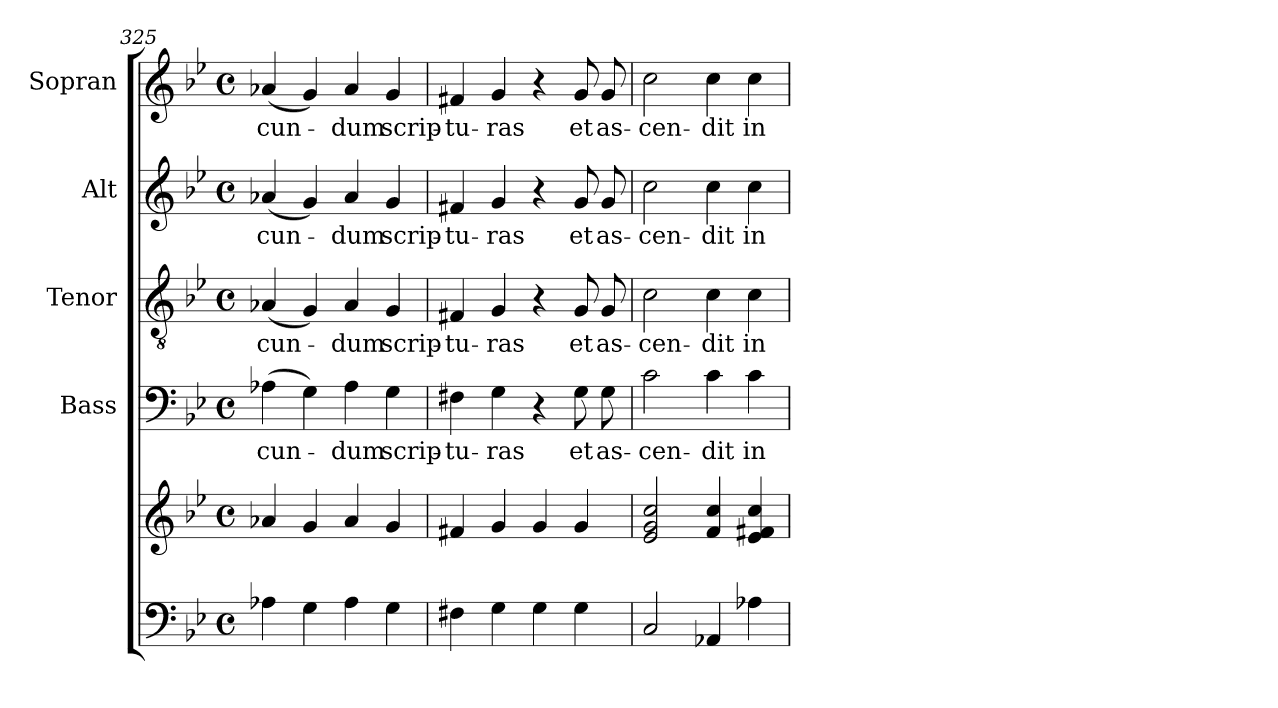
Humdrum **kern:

**kern	**kern	**kern	**text	**kern	**text	**kern	**text	**kern	**text
*part5	*part5	*part4	*part4	*part3	*part3	*part2	*part2	*part1	*part1
*staff6	*staff5	*staff4	*staff4	*staff3	*staff3	*staff2	*staff2	*staff1	*staff1
*	*	*I"Bass	*	*I"Tenor	*	*I"Alt	*	*I"Sopran	*
*	*	*I'B.	*	*I'T.	*	*I'A.	*	*I'S.	*
*clefF4	*clefG2	*clefF4	*	*clefGv2	*	*clefG2	*	*clefG2	*
*k[b-e-]	*k[b-e-]	*k[b-e-]	*	*k[b-e-]	*	*k[b-e-]	*	*k[b-e-]	*
*B-:	*B-:	*B-:	*	*B-:	*	*B-:	*	*B-:	*
*M4/4	*M4/4	*M4/4	*	*M4/4	*	*M4/4	*	*M4/4	*
*met(c)	*met(c)	*met(c)	*	*met(c)	*	*met(c)	*	*met(c)	*
=325	=325	=325	=325	=325	=325	=325	=325	=325	=325
!	!	!	!LO:LY:b	!	!LO:LY:b	!	!LO:LY:b	!	!LO:LY:b
4A-X\	4a-X/	(>4A-X\	-cun-	(<4A-X/	-cun-	(<4a-X/	-cun-	(<4a-X/	-cun-
4G\	4g/	4G\)	.	4G/)	.	4g/)	.	4g/)	.
!	!	!	!LO:LY:b	!	!LO:LY:b	!	!LO:LY:b	!	!LO:LY:b
4A-\	4a-/	4A-\	-dum	4A-/	-dum	4a-/	-dum	4a-/	-dum
!	!	!	!LO:LY:b	!	!LO:LY:b	!	!LO:LY:b	!	!LO:LY:b
4G\	4g/	4G\	scrip-	4G/	scrip-	4g/	scrip-	4g/	scrip-
=326	=326	=326	=326	=326	=326	=326	=326	=326	=326
!	!	!	!LO:LY:b	!	!LO:LY:b	!	!LO:LY:b	!	!LO:LY:b
4F#X\	4f#X/	4F#X\	-tu-	4F#X/	-tu-	4f#X/	-tu-	4f#X/	-tu-
!	!	!	!LO:LY:b	!	!LO:LY:b	!	!LO:LY:b	!	!LO:LY:b
4G\	4g/	4G\	-ras	4G/	-ras	4g/	-ras	4g/	-ras
4G\	4g/	4r	.	4r	.	4r	.	4r	.
!	!	!	!LO:LY:b	!	!LO:LY:b	!	!LO:LY:b	!	!LO:LY:b
4G\	4g/	8G\	et	8G/	et	8g/	et	8g/	et
!	!	!	!LO:LY:b	!	!LO:LY:b	!	!LO:LY:b	!	!LO:LY:b
.	.	8G\	as-	8G/	as-	8g/	as-	8g/	as-
!!LO:LB:g=z
=327	=327	=327	=327	=327	=327	=327	=327	=327	=327
!	!	!	!LO:LY:b	!	!LO:LY:b	!	!LO:LY:b	!	!LO:LY:b
2C/	2e-/ 2g/ 2cc/	2c\	-cen-	2c\	-cen-	2cc\	-cen-	2cc\	-cen-
!	!	!	!LO:LY:b	!	!LO:LY:b	!	!LO:LY:b	!	!LO:LY:b
4AA-X/	4f/ 4cc/	4c\	-dit	4c\	-dit	4cc\	-dit	4cc\	-dit
!	!	!	!LO:LY:b	!	!LO:LY:b	!	!LO:LY:b	!	!LO:LY:b
4A-X\	4e-/ 4f#X/ 4cc/	4c\	in	4c\	in	4cc\	in	4cc\	in
=	=	=	=	=	=	=	=	=	=
*-	*-	*-	*-	*-	*-	*-	*-	*-	*-
